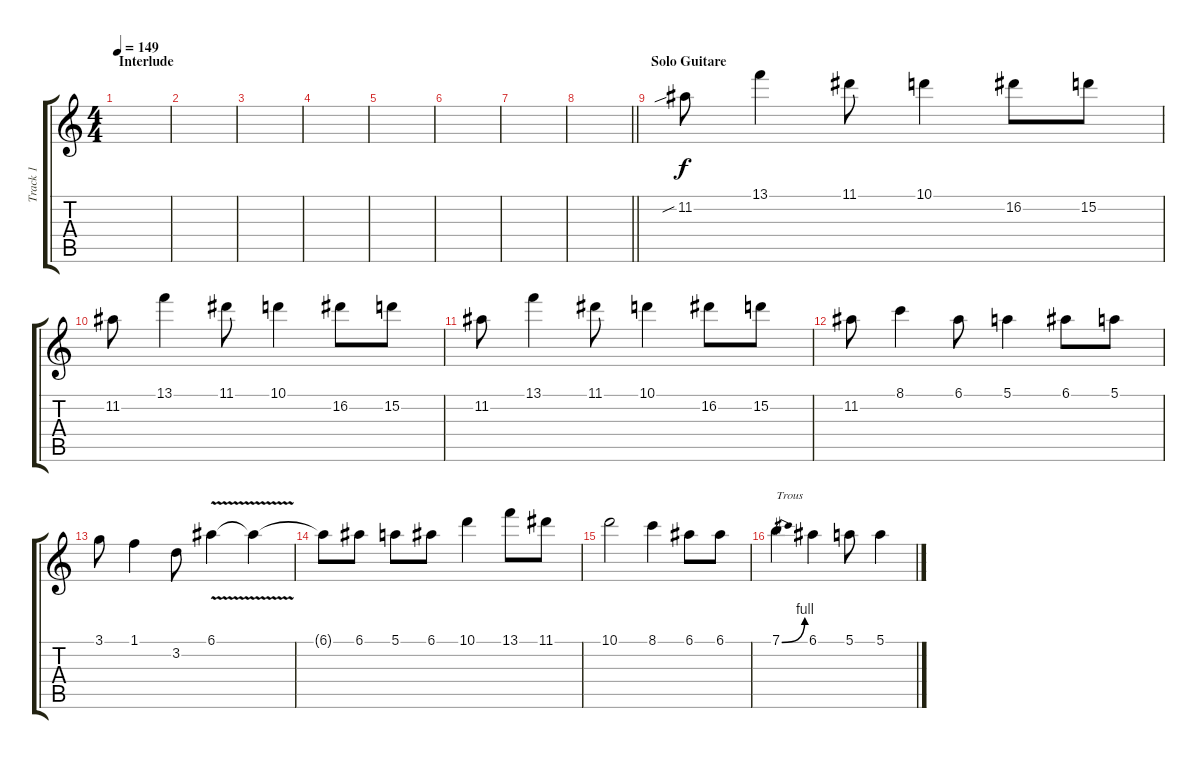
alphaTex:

\track ("Track 1" "Track 1") {instrument distortionguitar}
\staff {score tabs}
\tuning (E4 B3 G3 D3 A2 D2) {hide}
\ts (4 4)
\section ("" "Interlude")
\tempo 149
\clef g2
\ks c
|
|
|
|
|
|
|
\barLineRight lightlight
|
\section ("" "Solo Guitare")
11.2{sib}.8 13.1.4 11.1.8 10.1.4 16.2.8 15.2.8 |
11.2.8 13.1.4 11.1.8 10.1.4 16.2.8 15.2.8 |
11.2.8 13.1.4 11.1.8 10.1.4 16.2.8 15.2.8 |
11.2.8 8.1.4 6.1.8 5.1.4 6.1.8 5.1.8 |
3.1.8 1.1.4 3.2.8 6.1{v}.4 6.1{t}.4 |
6.1{t}.8 6.1.8 5.1.8 6.1.8 10.1.4 13.1.8 11.1.8 |
10.1.2 8.1.4 6.1.8 6.1.8 |
7.1{be (bend 0 0 60 4)}.4{txt "Trous"} 6.1.4 5.1.8 5.1.4
